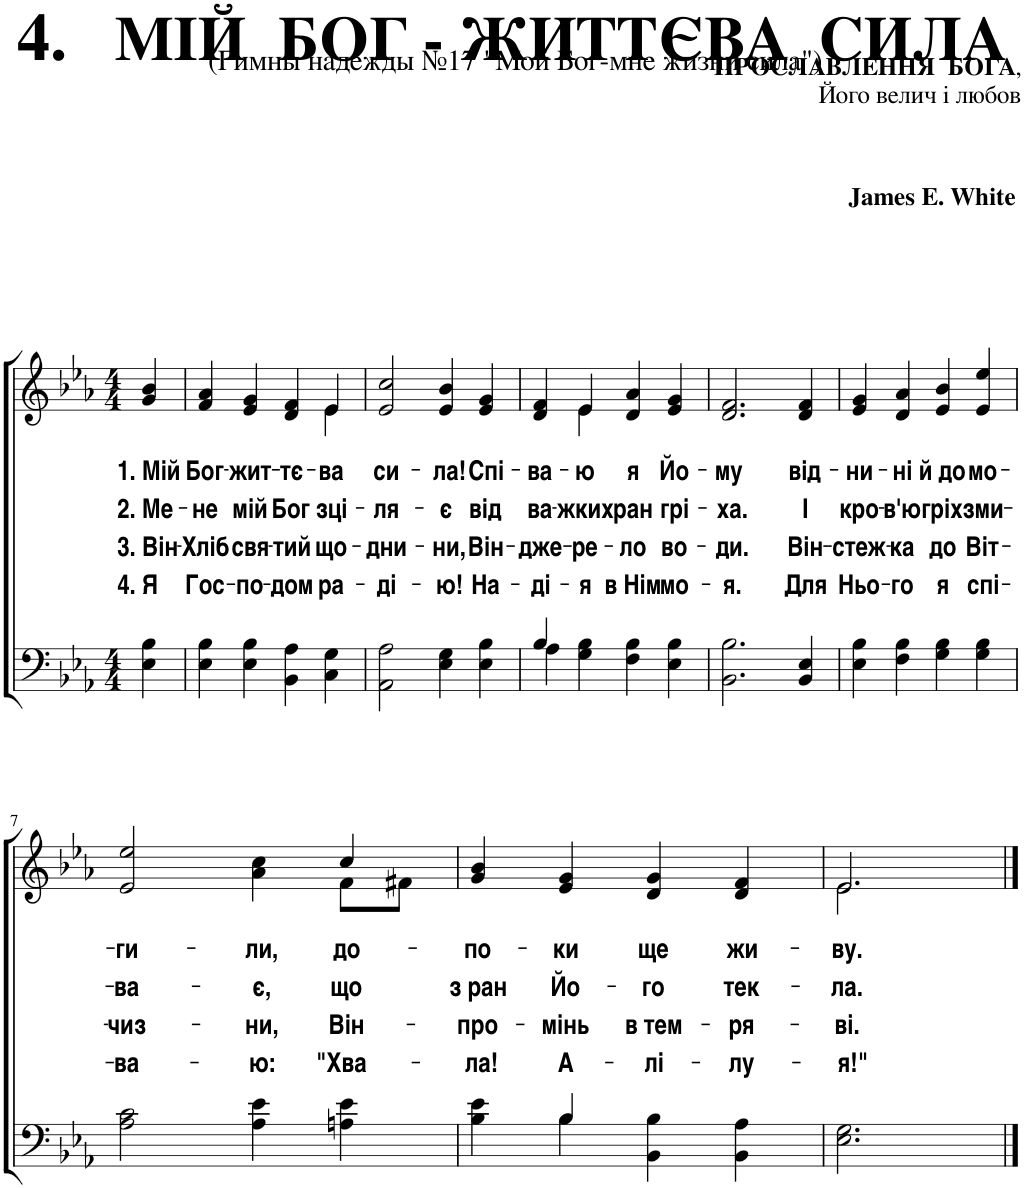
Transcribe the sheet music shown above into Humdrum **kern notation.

**kern	**kern	**text	**text	**text	**text	**text
*part2	*part1	*part1	*part1	*part1	*part1	*part1
*staff2	*staff1	*staff1	*staff1	*staff1	*staff1	*staff1
*I"Бас	*I"Сопрано	*	*	*	*	*
*clefF4	*clefG2	*	*	*	*	*
*k[b-e-a-]	*k[b-e-a-]	*	*	*	*	*
*M4/4	*M4/4	*	*	*	*	*
=1	=1	=1	=1	=1	=1	=1
!	!	!	!LO:LY:b	!LO:LY:b	!LO:LY:b	!LO:LY:b
4E-\ 4B-\	4g/ 4b-/	.	1. Мій	2. Ме-	3. Він-	4. Я
=2	=2	=2	=2	=2	=2	=2
!	!	!	!LO:LY:b	!LO:LY:b	!LO:LY:b	!LO:LY:b
*	*^	*	*	*	*	*
4E-\ 4B-\	4f/ 4a-/	2.ryy	.	Бог-	-не	-Хліб	Гос-
!	!	!	!	!LO:LY:b	!LO:LY:b	!LO:LY:b	!LO:LY:b
4E-\ 4B-\	4e-/ 4g/	.	.	-жит-	мій	свя-	-по-
!	!	!	!	!LO:LY:b	!LO:LY:b	!LO:LY:b	!LO:LY:b
4BB-\ 4A-\	4d/ 4f/	.	.	-тє-	Бог	-тий	-дом
!	!	!	!	!LO:LY:b	!LO:LY:b	!LO:LY:b	!LO:LY:b
4C\ 4G\	4e-/	4e-\	.	-ва	зці-	що-	ра-
=3	=3	=3	=3	=3	=3	=3	=3
!	!	!	!	!LO:LY:b	!LO:LY:b	!LO:LY:b	!LO:LY:b
*	*v	*v	*	*	*	*	*
2AA-\ 2A-\	2e-/ 2cc/	.	си-	-ля-	-дни-	-ді-
!	!	!	!LO:LY:b	!LO:LY:b	!LO:LY:b	!LO:LY:b
4E-\ 4G\	4e-/ 4b-/	.	-ла!	-є	-ни,	-ю!
!	!	!	!LO:LY:b	!LO:LY:b	!LO:LY:b	!LO:LY:b
4E-\ 4B-\	4e-/ 4g/	.	Спі-	від	Він-	На-
=4	=4	=4	=4	=4	=4	=4
*^	*	*	*	*	*	*
!	!	!	!	!LO:LY:b	!LO:LY:b	!LO:LY:b	!LO:LY:b
*	*	*^	*	*	*	*	*
4B-/	4A-\	4d/ 4f/	4ryy	.	-ва-	ва-	-дже-	-ді-
!	!	!	!	!	!LO:LY:b	!LO:LY:b	!LO:LY:b	!LO:LY:b
4G\ 4B-\	2.ryy	4e-/	4e-\	.	-ю	-жких	-ре-	-я
!	!	!	!	!	!LO:LY:b	!LO:LY:b	!LO:LY:b	!LO:LY:b
4F\ 4B-\	.	4d/ 4a-/	2ryy	.	я	ран	-ло	в Нім
!	!	!	!	!	!LO:LY:b	!LO:LY:b	!LO:LY:b	!LO:LY:b
4E-\ 4B-\	.	4e-/ 4g/	.	.	Йо-	грі-	во-	мо-
*v	*v	*	*	*	*	*	*	*
*	*v	*v	*	*	*	*	*
=5	=5	=5	=5	=5	=5	=5
!	!	!	!LO:LY:b	!LO:LY:b	!LO:LY:b	!LO:LY:b
2.BB-\ 2.B-\	2.d/ 2.f/	.	-му	-ха.	-ди.	-я.
!	!	!	!LO:LY:b	!LO:LY:b	!LO:LY:b	!LO:LY:b
4BB-/ 4E-/	4d/ 4f/	.	від-	І	Він-	Для
=6	=6	=6	=6	=6	=6	=6
!	!	!	!LO:LY:b	!LO:LY:b	!LO:LY:b	!LO:LY:b
4E-\ 4B-\	4e-/ 4g/	.	-ни-	кро-	-стеж-	Ньо-
!	!	!	!LO:LY:b	!LO:LY:b	!LO:LY:b	!LO:LY:b
4F\ 4B-\	4d/ 4a-/	.	-ні	-в'ю	-ка	-го
!	!	!	!LO:LY:b	!LO:LY:b	!LO:LY:b	!LO:LY:b
4G\ 4B-\	4e-/ 4b-/	.	й до	гріх	до	я
!	!	!	!LO:LY:b	!LO:LY:b	!LO:LY:b	!LO:LY:b
4G\ 4B-\	4e-/ 4ee-/	.	мо-	зми-	Віт-	спі-
!!LO:LB:g=z
=7	=7	=7	=7	=7	=7	=7
!	!	!	!LO:LY:b	!LO:LY:b	!LO:LY:b	!LO:LY:b
*	*^	*	*	*	*	*
2A-\ 2c\	2e-/ 2ee-/	2.ryy	.	-ги-	-ва-	-чиз-	-ва-
!	!	!	!	!LO:LY:b	!LO:LY:b	!LO:LY:b	!LO:LY:b
4A-\ 4e-\	4a-\ 4cc\	.	.	-ли,	-є,	-ни,	-ю:
!	!	!	!	!LO:LY:b	!LO:LY:b	!LO:LY:b	!LO:LY:b
4An\ 4e-\	4cc/	8f\L	.	до-	що	Він-	"Хва-
.	.	8f#X\J	.	.	.	.	.
=8	=8	=8	=8	=8	=8	=8	=8
*^	*	*	*	*	*	*	*
!	!	!	!	!	!LO:LY:b	!LO:LY:b	!LO:LY:b	!LO:LY:b
*	*	*v	*v	*	*	*	*	*
4B-\ 4e-\	4ryy	4g/ 4b-/	.	-по-	з ран	-про-	-ла!
!	!	!	!	!LO:LY:b	!LO:LY:b	!LO:LY:b	!LO:LY:b
4B-/	4B-\	4e-/ 4g/	.	-ки	Йо-	-мінь	А-
!	!	!	!	!LO:LY:b	!LO:LY:b	!LO:LY:b	!LO:LY:b
4BB-\ 4B-\	2ryy	4d/ 4g/	.	ще	-го	в тем-	-лі-
!	!	!	!	!LO:LY:b	!LO:LY:b	!LO:LY:b	!LO:LY:b
4BB-\ 4A-\	.	4d/ 4f/	.	жи-	тек-	-ря-	-лу-
*v	*v	*	*	*	*	*	*
=9	=9	=9	=9	=9	=9	=9
!	!	!	!LO:LY:b	!LO:LY:b	!LO:LY:b	!LO:LY:b
*	*^	*	*	*	*	*
2.E-\ 2.G\	2.e-/	2.e-\	.	-ву.	-ла.	-ві.	-я!"
*	*v	*v	*	*	*	*	*
==	==	==	==	==	==	==
*-	*-	*-	*-	*-	*-	*-
